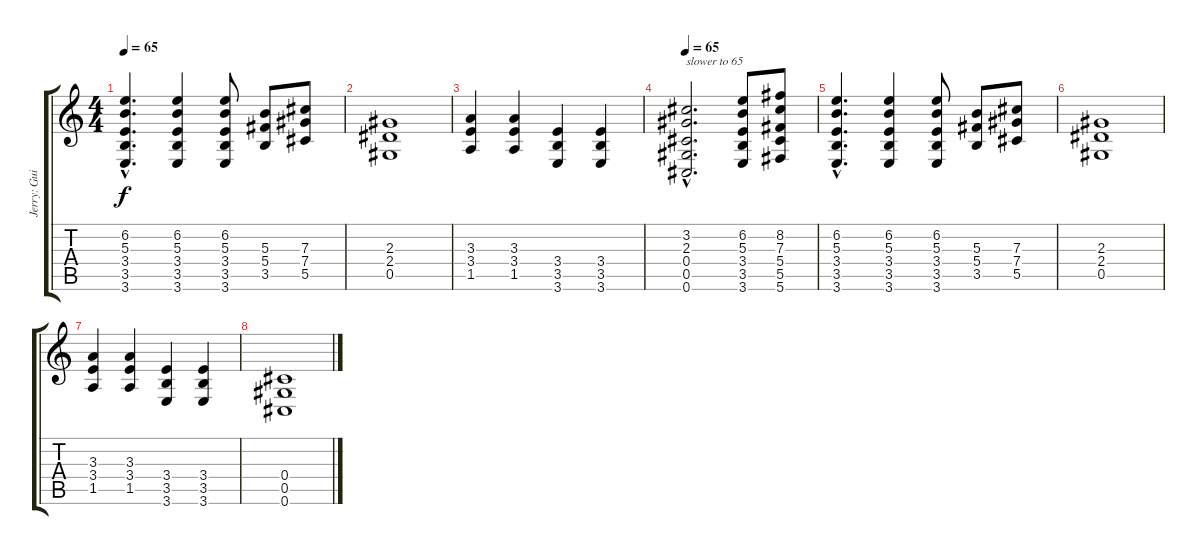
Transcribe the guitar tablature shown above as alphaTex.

\track ("Jerry: Guitar 1" "Jerry: Gui") {instrument distortionguitar}
\staff {score tabs}
\tuning (Eb4 Bb3 Gb3 Db3 Ab2 Db2) {hide}
\ts (4 4)
\tempo 65
\clef g2
\ks c
(6.2{hac} 5.3{hac} 3.4{hac} 3.5{hac} 3.6{hac}).4{d dy f} (6.2 5.3 3.4 3.5 3.6).4 (6.2 5.3 3.4 3.5 3.6).8 (5.3 5.4 3.5).8 (7.3 7.4 5.5).8 |
(2.3 2.4 0.5).1 |
(3.3 3.4 1.5).4 (3.3 3.4 1.5).4 (3.4 3.5 3.6).4 (3.4 3.5 3.6).4 |
\tempo 65
(3.2{hac} 2.3{hac} 0.4{hac} 0.5{hac} 0.6{hac}).2{d txt "slower to 65"} (6.2 5.3 3.4 3.5 3.6).8 (8.2 7.3 5.4 5.5 5.6).8 |
(6.2{hac} 5.3{hac} 3.4{hac} 3.5{hac} 3.6{hac}).4{d} (6.2 5.3 3.4 3.5 3.6).4 (6.2 5.3 3.4 3.5 3.6).8 (5.3 5.4 3.5).8 (7.3 7.4 5.5).8 |
(2.3 2.4 0.5).1 |
(3.3 3.4 1.5).4 (3.3 3.4 1.5).4 (3.4 3.5 3.6).4 (3.4 3.5 3.6).4 |
(0.4 0.5 0.6).1
